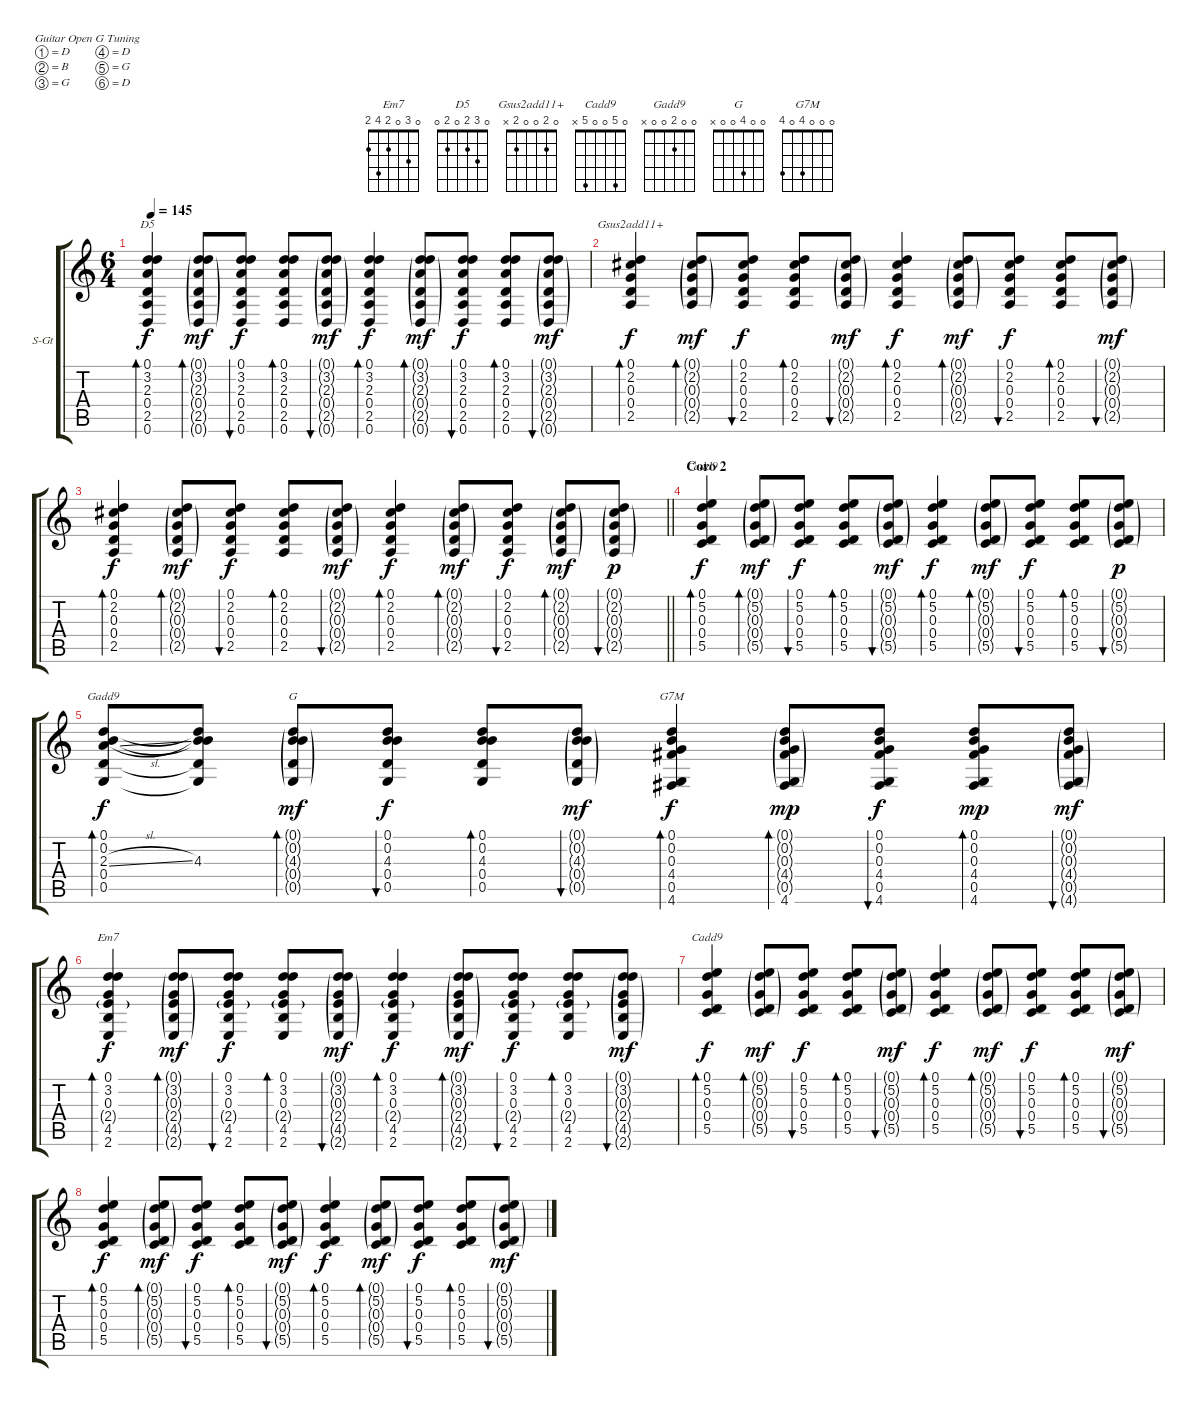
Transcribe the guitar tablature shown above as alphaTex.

\bracketExtendMode groupsimilarinstruments
\firstSystemTrackNameOrientation horizontal
\otherSystemsTrackNameOrientation horizontal
\track ("Myles Kennedy [Acoustic Guitar]" "S-Gt") {instrument acousticguitarsteel}
\staff {score tabs}
\tuning (D4 B3 G3 D3 G2 D2)
\chord ("Em7" 0 3 0 2 4 2)
\chord ("D5" 0 3 2 0 2 0)
\chord ("Gsus2add11+" 0 2 0 0 2 x)
\chord ("Cadd9" 0 5 0 0 5 x)
\chord ("Gadd9" 0 0 2 0 0 x)
\chord ("G" 0 0 4 0 0 x)
\chord ("G7M" 0 0 0 4 0 4)
\ts (6 4)
\tempo 145
\clef g2
\ks c
(0.1 3.2 2.3 0.4 2.5 0.6).4{bd 60 ch "D5" dy f} (0.1{g} 3.2{g} 2.3{g} 0.4{g} 2.5{g} 0.6{g}).8{bd 30 dy mf} (0.1 3.2 2.3 0.4 2.5 0.6).8{bu 30 dy f} (0.1 3.2 2.3 0.4 2.5 0.6).8{bd 30} (0.1{g} 3.2{g} 2.3{g} 0.4{g} 2.5{g} 0.6{g}).8{bu 30 dy mf} (0.1 3.2 2.3 0.4 2.5 0.6).4{bd 60 dy f} (0.1{g} 3.2{g} 2.3{g} 0.4{g} 2.5{g} 0.6{g}).8{bd 30 dy mf} (0.1 3.2 2.3 0.4 2.5 0.6).8{bu 30 dy f} (0.1 3.2 2.3 0.4 2.5 0.6).8{bd 30} (0.1{g} 3.2{g} 2.3{g} 0.4{g} 2.5{g} 0.6{g}).8{bu 30 dy mf} |
(0.1 2.2 0.3 0.4 2.5).4{bd 60 ch "Gsus2add11+" dy f} (0.1{g} 2.2{g} 0.3{g} 0.4{g} 2.5{g}).8{bd 30 dy mf} (0.1 2.2 0.3 0.4 2.5).8{bu 30 dy f} (0.1 2.2 0.3 0.4 2.5).8{bd 30} (0.1{g} 2.2{g} 0.3{g} 0.4{g} 2.5{g}).8{bu 30 dy mf} (0.1 2.2 0.3 0.4 2.5).4{bd 60 dy f} (0.1{g} 2.2{g} 0.3{g} 0.4{g} 2.5{g}).8{bd 30 dy mf} (0.1 2.2 0.3 0.4 2.5).8{bu 30 dy f} (0.1 2.2 0.3 0.4 2.5).8{bd 30} (0.1{g} 2.2{g} 0.3{g} 0.4{g} 2.5{g}).8{bu 30 dy mf} |
\barLineRight lightlight
(0.1 2.2 0.3 0.4 2.5).4{bd 60 dy f} (0.1{g} 2.2{g} 0.3{g} 0.4{g} 2.5{g}).8{bd 30 dy mf} (0.1 2.2 0.3 0.4 2.5).8{bu 30 dy f} (0.1 2.2 0.3 0.4 2.5).8{bd 30} (0.1{g} 2.2{g} 0.3{g} 0.4{g} 2.5{g}).8{bu 30 dy mf} (0.1 2.2 0.3 0.4 2.5).4{bd 60 dy f} (0.1{g} 2.2{g} 0.3{g} 0.4{g} 2.5{g}).8{bd 30 dy mf} (0.1 2.2 0.3 0.4 2.5).8{bu 30 dy f} (0.1{g} 2.2{g} 0.3{g} 0.4{g} 2.5{g}).8{bd 30 dy mf} (0.1{g} 2.2{g} 0.3{g} 0.4{g} 2.5{g}).8{bu 30 dy p} |
\section ("" "Coro 2")
(0.1 5.2 0.3 0.4 5.5).4{bd 60 ch "Cadd9" dy f} (0.1{g} 5.2{g} 0.3{g} 0.4{g} 5.5{g}).8{bd 30 dy mf} (0.1 5.2 0.3 0.4 5.5).8{bu 30 dy f} (0.1 5.2 0.3 0.4 5.5).8{bd 30} (0.1{g} 5.2{g} 0.3{g} 0.4{g} 5.5{g}).8{bu 30 dy mf} (0.1 5.2 0.3 0.4 5.5).4{bd 60 dy f} (0.1{g} 5.2{g} 0.3{g} 0.4{g} 5.5{g}).8{bd 30 dy mf} (0.1 5.2 0.3 0.4 5.5).8{bu 30 dy f} (0.1 5.2 0.3 0.4 5.5).8{bd 30} (0.1{g} 5.2{g} 0.3{g} 0.4{g} 5.5{g}).8{bu 30 dy p} |
(0.1 0.2 2.3{sl} 0.4 0.5).8{bd 60 ch "Gadd9" dy f} (0.1{t} 0.2{t} 4.3 0.4{t} 0.5{t}).8 (0.1{g} 0.2{g} 4.3{g} 0.4{g} 0.5{g}).8{bd 30 ch "G" dy mf} (0.1 0.2 4.3 0.4 0.5).8{bu 30 dy f} (0.1 0.2 4.3 0.4 0.5).8{bd 30} (0.1{g} 0.2{g} 4.3{g} 0.4{g} 0.5{g}).8{bu 30 dy mf} (0.1 0.2 0.3 4.4 0.5 4.6).4{bd 60 ch "G7M" dy f} (0.1{g} 0.2{g} 0.3{g} 4.4{g} 0.5{g} 4.6).8{bd 30 dy mp} (0.1 0.2 0.3 4.4 0.5 4.6).8{bu 30 dy f} (0.1 0.2 0.3 4.4 0.5 4.6).8{bd 30 dy mp} (0.1{g} 0.2{g} 0.3{g} 4.4{g} 0.5{g} 4.6{g}).8{bu 30 dy mf} |
(0.1 3.2 0.3 2.4{g} 4.5 2.6).4{bd 60 ch "Em7" dy f} (0.1{g} 3.2{g} 0.3{g} 2.4{g} 4.5{g} 2.6{g}).8{bd 30 dy mf} (0.1 3.2 0.3 2.4{g} 4.5 2.6).8{bu 30 dy f} (0.1 3.2 0.3 2.4{g} 4.5 2.6).8{bd 30} (0.1{g} 3.2{g} 0.3{g} 2.4{g} 4.5{g} 2.6{g}).8{bu 30 dy mf} (0.1 3.2 0.3 2.4{g} 4.5 2.6).4{bd 60 dy f} (0.1{g} 3.2{g} 0.3{g} 2.4{g} 4.5{g} 2.6{g}).8{bd 30 dy mf} (0.1 3.2 0.3 2.4{g} 4.5 2.6).8{bu 30 dy f} (0.1 3.2 0.3 2.4{g} 4.5 2.6).8{bd 30} (0.1{g} 3.2{g} 0.3{g} 2.4{g} 4.5{g} 2.6{g}).8{bu 30 dy mf} |
(0.1 5.2 0.3 0.4 5.5).4{bd 60 ch "Cadd9" dy f} (0.1{g} 5.2{g} 0.3{g} 0.4{g} 5.5{g}).8{bd 30 dy mf} (0.1 5.2 0.3 0.4 5.5).8{bu 30 dy f} (0.1 5.2 0.3 0.4 5.5).8{bd 30} (0.1{g} 5.2{g} 0.3{g} 0.4{g} 5.5{g}).8{bu 30 dy mf} (0.1 5.2 0.3 0.4 5.5).4{bd 60 dy f} (0.1{g} 5.2{g} 0.3{g} 0.4{g} 5.5{g}).8{bd 30 dy mf} (0.1 5.2 0.3 0.4 5.5).8{bu 30 dy f} (0.1 5.2 0.3 0.4 5.5).8{bd 30} (0.1{g} 5.2{g} 0.3{g} 0.4{g} 5.5{g}).8{bu 30 dy mf} |
(0.1 5.2 0.3 0.4 5.5).4{bd 60 dy f} (0.1{g} 5.2{g} 0.3{g} 0.4{g} 5.5{g}).8{bd 30 dy mf} (0.1 5.2 0.3 0.4 5.5).8{bu 30 dy f} (0.1 5.2 0.3 0.4 5.5).8{bd 30} (0.1{g} 5.2{g} 0.3{g} 0.4{g} 5.5{g}).8{bu 30 dy mf} (0.1 5.2 0.3 0.4 5.5).4{bd 60 dy f} (0.1{g} 5.2{g} 0.3{g} 0.4{g} 5.5{g}).8{bd 30 dy mf} (0.1 5.2 0.3 0.4 5.5).8{bu 30 dy f} (0.1 5.2 0.3 0.4 5.5).8{bd 30} (0.1{g} 5.2{g} 0.3{g} 0.4{g} 5.5{g}).8{bu 30 dy mf}
